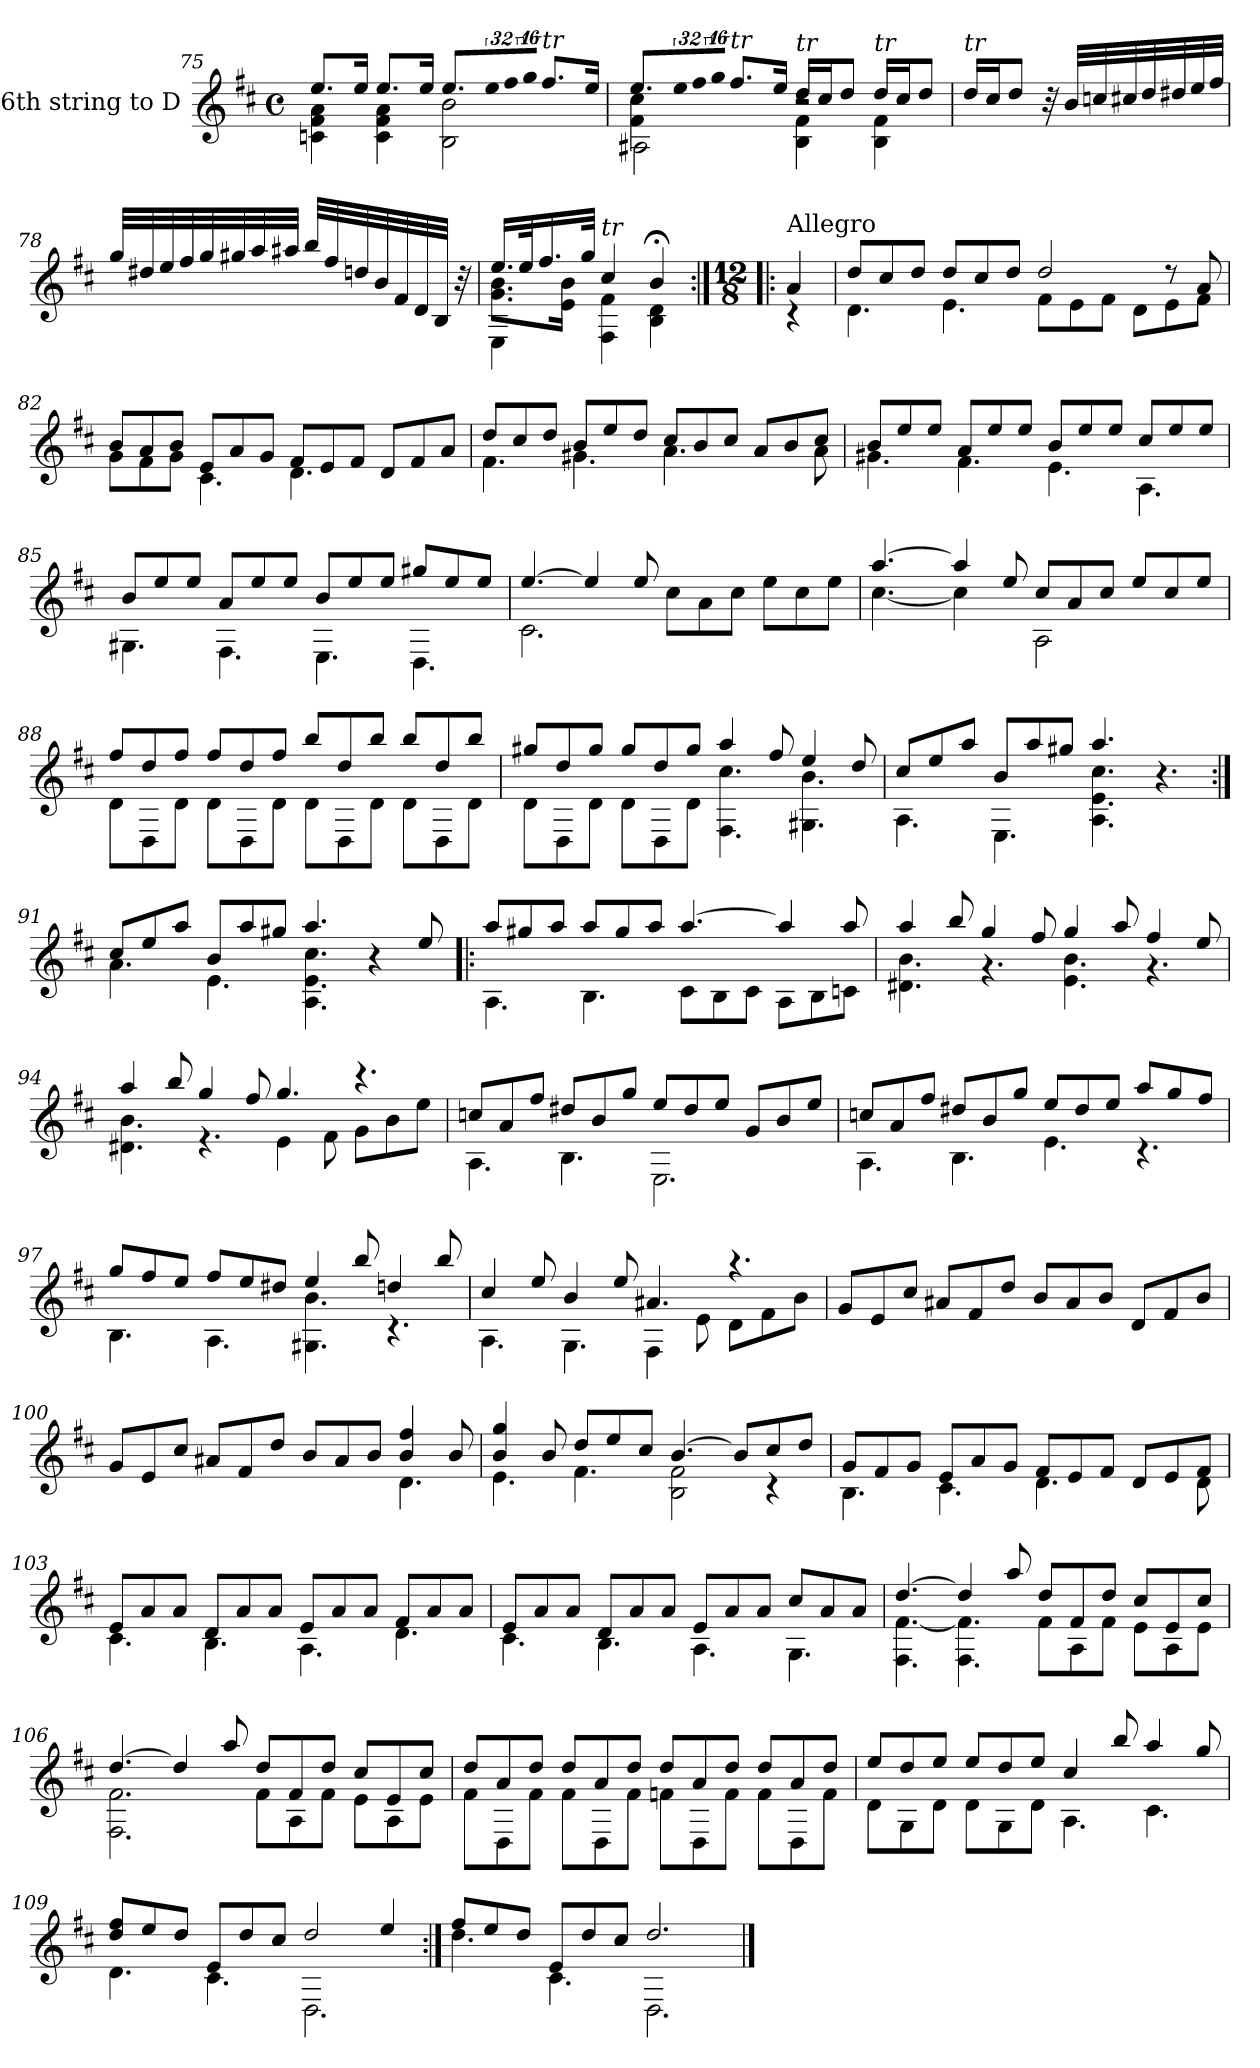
**kern
*part1
*staff1
*I"6th string to D
*clefG2
*k[f#c#]
*D:
*M4/4
*met(c)
=75
*^
8.eei/L	4cni\ 4f#i 4ai
16eei/Jk	.
8.eei/L	4ci\ 4f#i 4ai
16eei/Jk	.
8.eei/L	2Bi\ 2bi
!LO:N:vis=32	!
1024%21eei/LL	.
!LO:N:vis=32	!
1024%21ff#i/	.
!LO:N:vis=32	!
512%11ggi/JJJ	.
!LO:TX:a:i:t=tr	!
8.ff#i/L	.
16eei/Jk	.
=76	=76
*	*^
8.eei/L	4f#i\ 4cc#i	2A#Xi\
!LO:N:vis=32	!	!
1024%21eei/LL	.	.
!LO:N:vis=32	!	!
1024%21ff#i/	.	.
!LO:N:vis=32	!	!
512%11ggi/JJJ	.	.
!LO:TX:a:i:t=tr	!	!
8.ff#i/L	4ryy	.
16eei/Jk	.	.
!LO:TX:a:i:t=tr	!	!
16ddi/LL	4Bi\ 4f#i	2r
16cc#i/J	.	.
8ddi/J	.	.
!LO:TX:a:i:t=tr	!	!
16ddi/LL	4Bi\ 4f#i	.
16cc#i/J	.	.
8ddi/J	.	.
*v	*v	*v
!!LO:LB:g=z
=77
!LO:TX:a:i:t=tr
16ddi/LL
16cc#i/J
8ddi/J
32r
32bi/LLL
32ccni/
32cc#Xi/
32ddi/
32dd#Xi/
32eei/
32ff#i/JJJ
=78
32ggi/LLL
32dd#Xi/
32eei/
32ff#i/
32ggi/
32gg#Xi/
32aai/
32aa#Xi/JJJ
32bbi/LLL
32ff#i/
32ddni/
32bi/
32f#i/
32di/
32Bi/JJJ
32r
=79
*^
*	*^
16.eei/LL	8.gi\ 8.biL	4Ei\
32eei/k	.	.
16.ff#i/	.	.
.	16ei\ 16biJk	.
32ggi/JJk	.	.
!LO:TX:a:i:t=tr	!	!
4cc#i/	4F#i\ 4f#i	4ryy
4b;i/	4Bi\ 4di	4ryy
*v	*v	*v
!!LO:LB:g=z
=80:|!|:
*M12/8
*^
*	*^
!LO:TX:a:t=Allegro	!	!
*	*v	*v
4ai/	4r
=81	=81
8ddi/L	4.di\
8cc#i/	.
8ddi/J	.
8ddi/L	4.ei\
8cc#i/	.
8ddi/J	.
2ddi/	8f#i\L
.	8ei\
.	8f#i\J
.	8di\L
8r	8ei\
8ai/	8f#i\J
=82	=82
8bi/L	8gi\L
8ai/	8f#i\
8bi/J	8gi\J
8ei/L	4.c#i\
8ai/	.
8gi/J	.
8f#i/L	4.di\
8ei/	.
8f#i/J	.
8di/L	4.ryy
8f#i/	.
8ai/J	.
=83	=83
8ddi/L	4.f#i\
8cc#i/	.
8ddi/J	.
8bi/L	4.g#Xi\
8eei/	.
8ddi/J	.
8cc#i/L	4.ai\
8bi/	.
8cc#i/J	.
8ai/L	4ryy
8bi/	.
8cc#i/J	8ai\
!!LO:LB:g=z	!!
=84	=84
8bi/L	4.g#Xi\
8eei/	.
8eei/J	.
8ai/L	4.f#i\
8eei/	.
8eei/J	.
8bi/L	4.ei\
8eei/	.
8eei/J	.
8cc#i/L	4.Ai\
8eei/	.
8eei/J	.
=85	=85
8bi/L	4.G#Xi\
8eei/	.
8eei/J	.
8ai/L	4.F#i\
8eei/	.
8eei/J	.
8bi/L	4.Ei\
8eei/	.
8eei/J	.
8gg#Xi/L	4.Di\
8eei/	.
8eei/J	.
=86	=86
[4.eei/	2.c#i\
4eei/]	.
8eei/	.
2.ryy	8cc#i\L
.	8ai\
.	8cc#i\J
.	8eei\L
.	8cc#i\
.	8eei\J
=87	=87
*	*^
[4.aai/	[4.cc#i\	8ryy
*	*v	*v
4aai/]	4cc#i\]
*	*^
8eei/	8ryy	8ryy
2.ryy	8cc#i/L	2Ai\
.	8ai/	.
.	8cc#i/J	.
.	8eei/L	.
.	8cc#i/	4ryy
.	8eei/J	.
*	*v	*v
!!LO:LB:g=z
=88	=88
8ff#i/L	8di\L
8ddi/	8Di\
8ff#i/J	8di\J
8ff#i/L	8di\L
8ddi/	8Di\
8ff#i/J	8di\J
8bbi/L	8di\L
8ddi/	8Di\
8bbi/J	8di\J
8bbi/L	8di\L
8ddi/	8Di\
8bbi/J	8di\J
=89	=89
8gg#Xi/L	8di\L
8ddi/	8Di\
8gg#i/J	8di\J
8gg#i/L	8di\L
8ddi/	8Di\
8gg#i/J	8di\J
4aai/	4.F#i\ 4.cc#i
8ff#i/	.
4eei/	4.G#Xi\ 4.bi
8ddi/	.
=90	=90
8cc#i/L	4.Ai\
8eei/	.
8aai/J	.
8bi/L	4.Ei\
8aai/	.
8gg#Xi/J	.
4.aai/	4.Ai\ 4.ei 4.cc#i
4.r	4.ryy
=91:|!	=91:|!
8cc#i/L	4.ai\
8eei/	.
8aai/J	.
8bi/L	4.ei\
8aai/	.
8gg#Xi/J	.
4.aai/	4.Ai\ 4.ei 4.cc#i
4r	4.ryy
8eei/	.
!!LO:LB:g=z	!!
=92!|:	=92!|:
8aai/L	4.Ai\
8gg#Xi/	.
8aai/J	.
8aai/L	4.Bi\
8gg#i/	.
8aai/J	.
[4.aai/	8c#i\L
.	8Bi\
.	8c#i\J
4aai/]	8Ai\L
.	8Bi\
8aai/	8cni\J
=93	=93
4aai/	4.d#Xi\ 4.bi
8bbi/	.
4ggi/	4.r
8ff#i/	.
4ggi/	4.ei\ 4.bi
8aai/	.
4ff#i/	4.r
8eei/	.
=94	=94
4aai/	4.d#Xi\ 4.bi
8bbi/	.
4ggi/	4.r
8ff#i/	.
4.ggi/	4ei\
.	8f#i\
4.r	8gi\L
.	8bi\
.	8eei\J
=95	=95
8ccni/L	4.Ai\
8ai/	.
8ff#i/J	.
8dd#Xi/L	4.Bi\
8bi/	.
8ggi/J	.
8eei/L	2.Ei\
8dd#i/	.
8eei/J	.
8gi/L	.
8bi/	.
8eei/J	.
!!LO:LB:g=z	!!
=96	=96
8ccni/L	4.Ai\
8ai/	.
8ff#i/J	.
8dd#Xi/L	4.Bi\
8bi/	.
8ggi/J	.
8eei/L	4.ei\
8dd#i/	.
8eei/J	.
8aai/L	4.r
8ggi/	.
8ff#i/J	.
=97	=97
8ggi/L	4.Bi\
8ff#i/	.
8eei/J	.
8ff#i/L	4.Ai\
8eei/	.
8dd#Xi/J	.
4eei/	4.G#Xi\ 4.bi
8bbi/	.
4ddni/	4.r
8bbi/	.
=98	=98
4cc#i/	4.Ai\
8eei/	.
4bi/	4.Gi\
8eei/	.
4.a#Xi/	4F#i\
.	8ei\
4.r	8di\L
.	8f#i\
.	8bi\J
*v	*v
=99
8gi/L
8ei/
8cc#i/J
8a#Xi/L
8f#i/
8ddi/J
8bi/L
8a#i/
8bi/J
8di/L
8f#i/
8bi/J
!!LO:LB:g=z
=100
*^
8gi/L	8ryy
*v	*v
8ei/
8cc#i/J
8a#Xi/L
8f#i/
8ddi/J
8bi/L
8a#i/
8bi/J
*^
4bi/ 4ff#i	4.di\
8bi/	.
=101	=101
4bi/ 4ggi	4.ei\
8bi/	.
8ddi/L	4.f#i\
8eei/	.
8cc#i/J	.
[4.bi/	2Bi\ 2f#i
8bi/L]	.
8cc#i/	4r
8ddi/J	.
=102	=102
8gi/L	4.Bi\
8f#i/	.
8gi/J	.
8ei/L	4.c#i\
8ai/	.
8gi/J	.
8f#i/L	4.di\
8ei/	.
8f#i/J	.
8di/L	4ryy
8ei/	.
8f#i/J	8di\
=103	=103
8ei/L	4.c#i\
8ai/	.
8ai/J	.
8di/L	4.Bi\
8ai/	.
8ai/J	.
8ei/L	4.Ai\
8ai/	.
8ai/J	.
8f#i/L	4.di\
8ai/	.
8ai/J	.
!!LO:LB:g=z	!!
=104	=104
8ei/L	4.c#i\
8ai/	.
8ai/J	.
8di/L	4.Bi\
8ai/	.
8ai/J	.
8ei/L	4.Ai\
8ai/	.
8ai/J	.
8cc#i/L	4.Gi\
8ai/	.
8ai/J	.
=105	=105
[4.ddi/	4.F#i\ [4.f#i
4ddi/]	4.F#i\ 4.f#i]
8aai/	.
8ddi/L	8f#i\L
8f#i/	8Ai\
8ddi/J	8f#i\J
8cc#i/L	8ei\L
8ei/	8Ai\
8cc#i/J	8ei\J
=106	=106
[4.ddi/	2.F#i\ 2.f#i
4ddi/]	.
8aai/	.
8ddi/L	8f#i\L
8f#i/	8Ai\
8ddi/J	8f#i\J
8cc#i/L	8ei\L
8ei/	8Ai\
8cc#i/J	8ei\J
!!LO:LB:g=z	!!
=107	=107
8ddi/L	8f#i\L
8ai/	8Di\
8ddi/J	8f#i\J
8ddi/L	8f#i\L
8ai/	8Di\
8ddi/J	8f#i\J
8ddi/L	8fni\L
8ai/	8Di\
8ddi/J	8fi\J
8ddi/L	8fi\L
8ai/	8Di\
8ddi/J	8fi\J
=108	=108
8eei/L	8di\L
8ddi/	8Gi\
8eei/J	8di\J
8eei/L	8di\L
8ddi/	8Gi\
8eei/J	8di\J
4cc#i/	4.Ai\
8bbi/	.
4aai/	4.c#i\
8ggi/	.
=109	=109
8ddi/ 8ff#iL	4.di\
8eei/	.
8ddi/J	.
8ei/L	4.c#i\
8ddi/	.
8cc#i/J	.
2ddi/	2.Di\
4eei/	.
=110:|!	=110:|!
8ff#i/L	4.ddi\
8eei/	.
8ddi/J	.
8ei/L	4.c#i\
8ddi/	.
8cc#i/J	.
2.ddi/	2.Di\
*v	*v
==
*-
